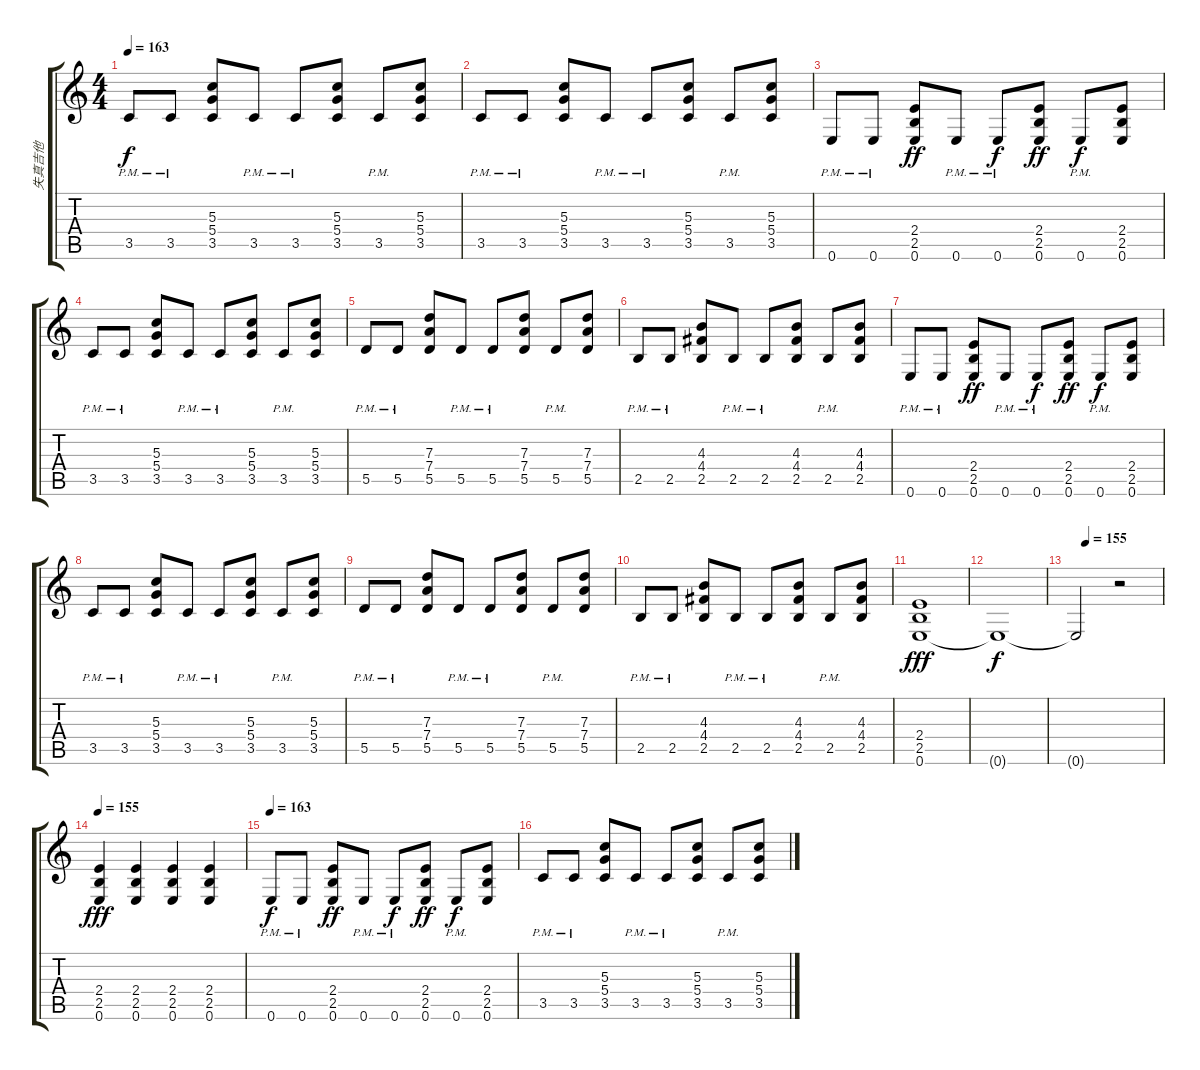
\track ("失真吉他" "失真吉他") {instrument distortionguitar}
\staff {score tabs}
\tuning (E4 B3 G3 D3 A2 E2) {hide}
\ts (4 4)
\tempo 163
\clef g2
\ks c
3.5{pm}.8{dy f} 3.5{pm}.8 (5.3 5.4 3.5).8 3.5{pm}.8 3.5{pm}.8 (5.3 5.4 3.5).8 3.5{pm}.8 (5.3 5.4 3.5).8 |
3.5{pm}.8 3.5{pm}.8 (5.3 5.4 3.5).8 3.5{pm}.8 3.5{pm}.8 (5.3 5.4 3.5).8 3.5{pm}.8 (5.3 5.4 3.5).8 |
0.6{pm}.8 0.6{pm}.8 (2.4 2.5 0.6).8{dy ff} 0.6{pm}.8 0.6{pm}.8{dy f} (2.4 2.5 0.6).8{dy ff} 0.6{pm}.8{dy f} (2.4 2.5 0.6).8 |
3.5{pm}.8 3.5{pm}.8 (5.3 5.4 3.5).8 3.5{pm}.8 3.5{pm}.8 (5.3 5.4 3.5).8 3.5{pm}.8 (5.3 5.4 3.5).8 |
5.5{pm}.8 5.5{pm}.8 (7.3 7.4 5.5).8 5.5{pm}.8 5.5{pm}.8 (7.3 7.4 5.5).8 5.5{pm}.8 (7.3 7.4 5.5).8 |
2.5{pm}.8 2.5{pm}.8 (4.3 4.4 2.5).8 2.5{pm}.8 2.5{pm}.8 (4.3 4.4 2.5).8 2.5{pm}.8 (4.3 4.4 2.5).8 |
0.6{pm}.8 0.6{pm}.8 (2.4 2.5 0.6).8{dy ff} 0.6{pm}.8 0.6{pm}.8{dy f} (2.4 2.5 0.6).8{dy ff} 0.6{pm}.8{dy f} (2.4 2.5 0.6).8 |
3.5{pm}.8 3.5{pm}.8 (5.3 5.4 3.5).8 3.5{pm}.8 3.5{pm}.8 (5.3 5.4 3.5).8 3.5{pm}.8 (5.3 5.4 3.5).8 |
5.5{pm}.8 5.5{pm}.8 (7.3 7.4 5.5).8 5.5{pm}.8 5.5{pm}.8 (7.3 7.4 5.5).8 5.5{pm}.8 (7.3 7.4 5.5).8 |
2.5{pm}.8 2.5{pm}.8 (4.3 4.4 2.5).8 2.5{pm}.8 2.5{pm}.8 (4.3 4.4 2.5).8 2.5{pm}.8 (4.3 4.4 2.5).8 |
(2.4 2.5 0.6).1{dy fff} |
0.6{t}.1{dy f} |
\tempo (155 0.125)
0.6{t}.2 r.2 |
\tempo 155
(2.4 2.5 0.6).4{dy fff} (2.4 2.5 0.6).4 (2.4 2.5 0.6).4 (2.4 2.5 0.6).4 |
\tempo 163
0.6{pm}.8{dy f} 0.6{pm}.8 (2.4 2.5 0.6).8{dy ff} 0.6{pm}.8 0.6{pm}.8{dy f} (2.4 2.5 0.6).8{dy ff} 0.6{pm}.8{dy f} (2.4 2.5 0.6).8 |
3.5{pm}.8 3.5{pm}.8 (5.3 5.4 3.5).8 3.5{pm}.8 3.5{pm}.8 (5.3 5.4 3.5).8 3.5{pm}.8 (5.3 5.4 3.5).8
